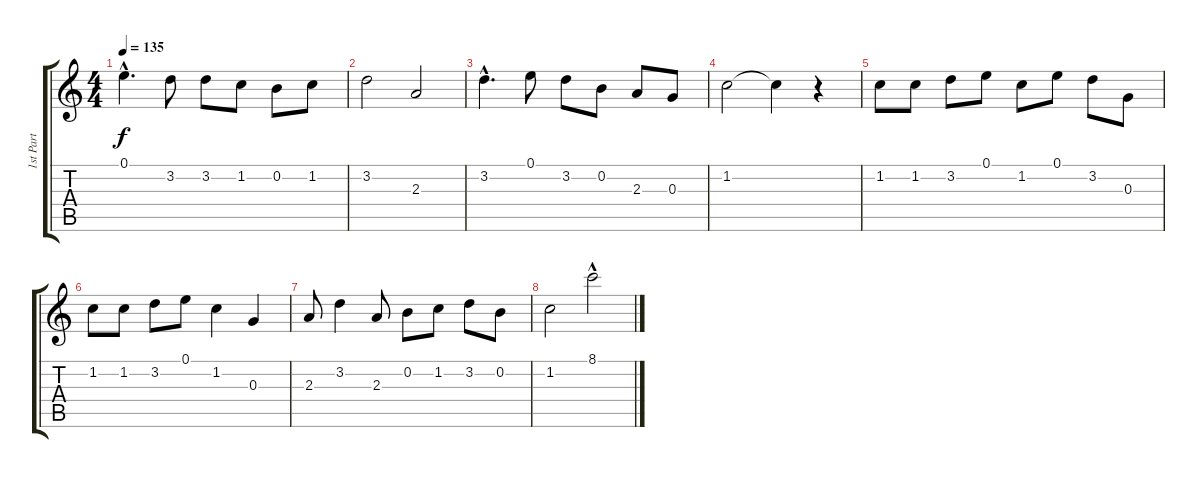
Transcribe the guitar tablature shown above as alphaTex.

\track ("1st Part" "1st Part") {instrument acousticguitarnylon}
\staff {score tabs}
\tuning (E4 B3 G3 D3 A2 E2) {hide}
\ts (4 4)
\tempo 135
\clef g2
\ks c
0.1{hac}.4{d dy f} 3.2.8 3.2.8 1.2.8 0.2.8 1.2.8 |
3.2.2 2.3.2 |
3.2{hac}.4{d} 0.1.8 3.2.8 0.2.8 2.3.8 0.3.8 |
1.2.2 1.2{t}.4 r.4 |
1.2.8 1.2.8 3.2.8 0.1.8 1.2.8 0.1.8 3.2.8 0.3.8 |
1.2.8 1.2.8 3.2.8 0.1.8 1.2.4 0.3.4 |
2.3.8 3.2.4 2.3.8 0.2.8 1.2.8 3.2.8 0.2.8 |
1.2.2 8.1{hac}.2
